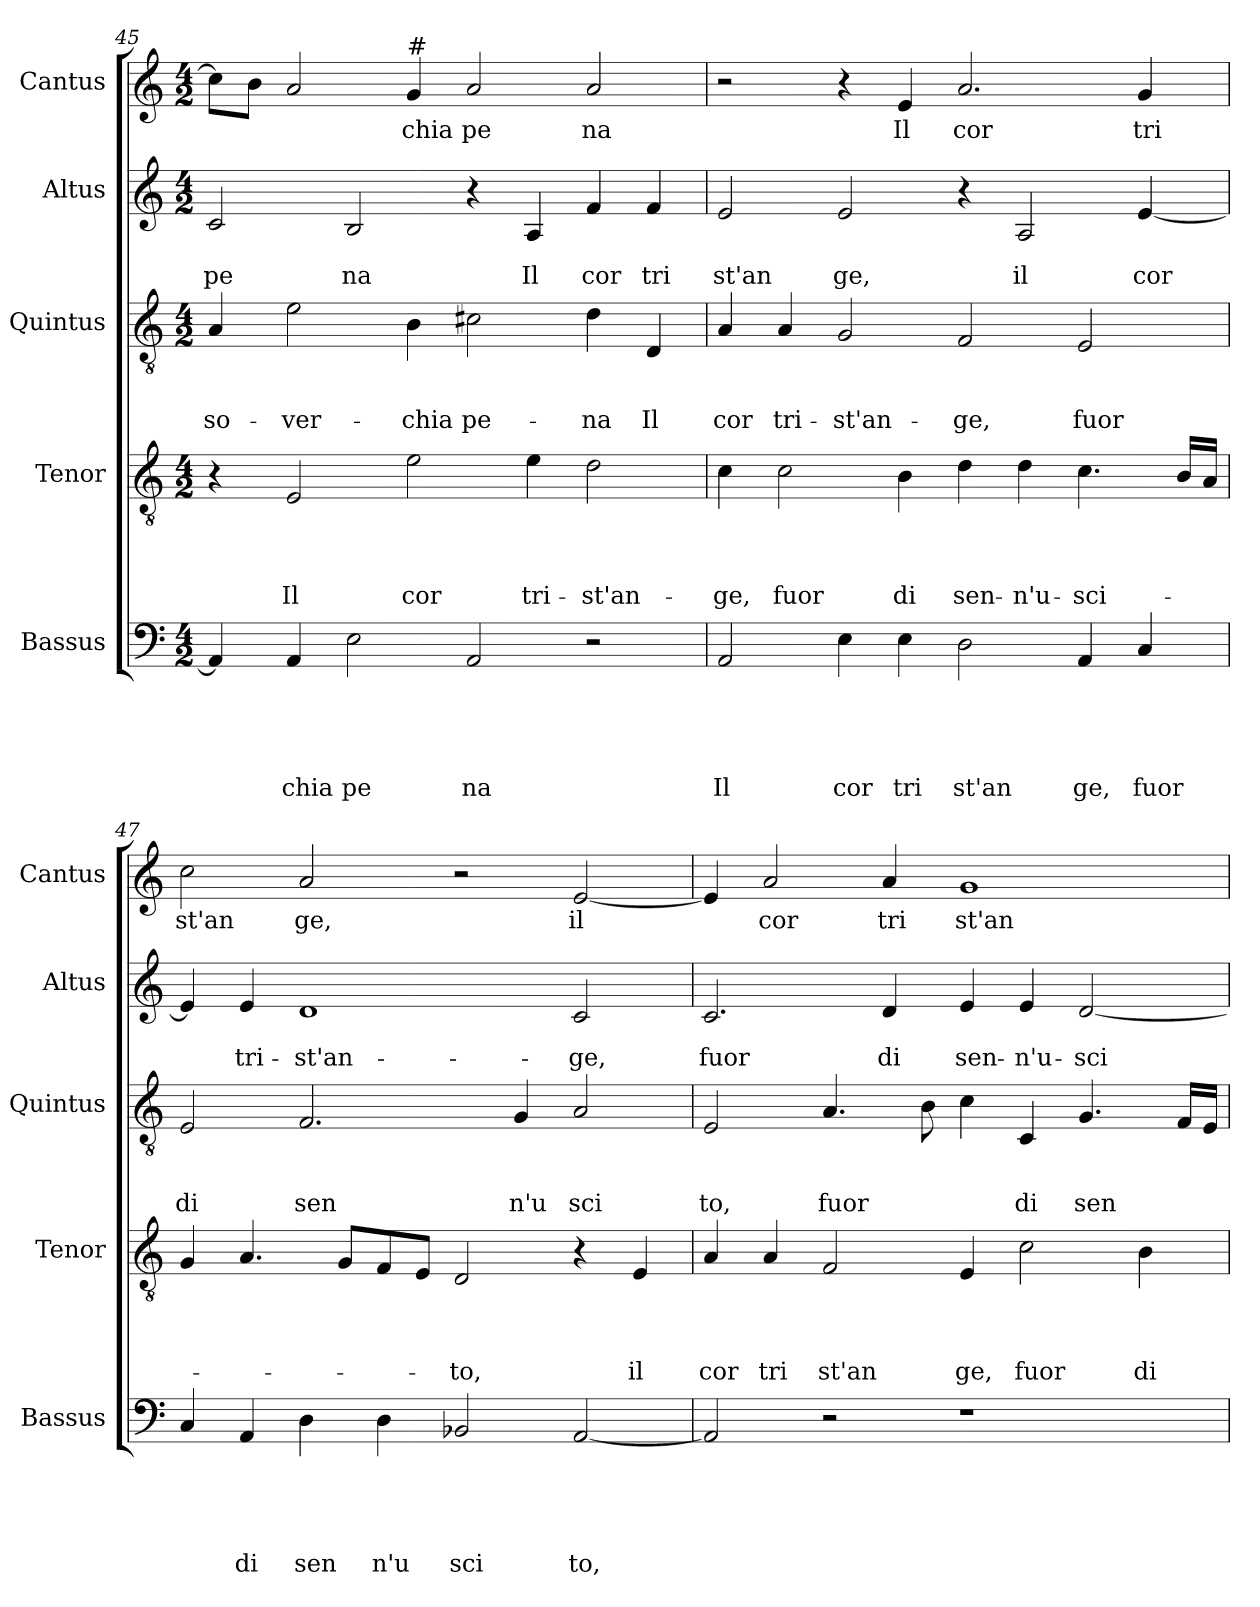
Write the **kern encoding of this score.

**kern	**text	**text	**text	**text	**text	**kern	**text	**text	**text	**text	**kern	**text	**text	**text	**kern	**text	**text	**kern	**text
*part5	*part5	*part5	*part5	*part5	*part5	*part4	*part4	*part4	*part4	*part4	*part3	*part3	*part3	*part3	*part2	*part2	*part2	*part1	*part1
*staff5	*staff5	*staff5	*staff5	*staff5	*staff5	*staff4	*staff4	*staff4	*staff4	*staff4	*staff3	*staff3	*staff3	*staff3	*staff2	*staff2	*staff2	*staff1	*staff1
*I"Bassus	*	*	*	*	*	*I"Tenor	*	*	*	*	*I"Quintus	*	*	*	*I"Altus	*	*	*I"Cantus	*
*I'Bassus	*	*	*	*	*	*I'Tenor	*	*	*	*	*I'Quintus	*	*	*	*I'Altus	*	*	*I'Cantus	*
*clefF4	*	*	*	*	*	*clefGv2	*	*	*	*	*clefGv2	*	*	*	*clefG2	*	*	*clefG2	*
*k[]	*	*	*	*	*	*k[]	*	*	*	*	*k[]	*	*	*	*k[]	*	*	*k[]	*
*C:	*	*	*	*	*	*C:	*	*	*	*	*C:	*	*	*	*C:	*	*	*C:	*
*M4/2	*	*	*	*	*	*M4/2	*	*	*	*	*M4/2	*	*	*	*M4/2	*	*	*M4/2	*
=45	=45	=45	=45	=45	=45	=45	=45	=45	=45	=45	=45	=45	=45	=45	=45	=45	=45	=45	=45
!	!	!	!	!	!	!	!	!	!	!	!	!	!	!LO:LY:b	!	!	!LO:LY:b	!	!
4AA/]	.	.	.	.	.	4r	.	.	.	.	4A/	.	.	so-	2c/	.	pe	8cc\L]	.
.	.	.	.	.	.	.	.	.	.	.	.	.	.	.	.	.	.	8b\J	.
!	!	!	!	!	!LO:LY:b	!	!	!	!	!LO:LY:b	!	!	!	!LO:LY:b	!	!	!	!	!
4AA/	.	.	.	.	chia	2E/	.	.	.	Il	2e\	.	.	-ver-	.	.	.	2a/	.
!	!	!	!	!	!LO:LY:b	!	!	!	!	!	!	!	!	!	!	!	!LO:LY:b	!	!
2E\	.	.	.	.	pe	.	.	.	.	.	.	.	.	.	2B/	.	na	.	.
!	!	!	!	!	!	!	!	!	!	!	!	!	!	!	!	!	!	!LO:TX:a:t=#	!
!	!	!	!	!	!	!	!	!	!	!LO:LY:b	!	!	!	!LO:LY:b	!	!	!	!	!LO:LY:b
.	.	.	.	.	.	2e\	.	.	.	cor	4B\	.	.	-chia	.	.	.	4g/	chia
!	!	!	!	!	!LO:LY:b	!	!	!	!	!	!	!	!	!LO:LY:b	!	!	!	!	!LO:LY:b
2AA/	.	.	.	.	na	.	.	.	.	.	2c#X\	.	.	pe-	4r	.	.	2a/	pe
!	!	!	!	!	!	!	!	!	!	!LO:LY:b	!	!	!	!	!	!	!LO:LY:b	!	!
.	.	.	.	.	.	4e\	.	.	.	tri-	.	.	.	.	4A/	.	Il	.	.
!	!	!	!	!	!	!	!	!	!	!LO:LY:b	!	!	!	!LO:LY:b	!	!	!LO:LY:b	!	!LO:LY:b
2r	.	.	.	.	.	2d\	.	.	.	-st'an-	4d\	.	.	-na	4f/	.	cor	2a/	na
!	!	!	!	!	!	!	!	!	!	!	!	!	!	!LO:LY:b	!	!	!LO:LY:b	!	!
.	.	.	.	.	.	.	.	.	.	.	4D/	.	.	Il	4f/	.	tri	.	.
=46	=46	=46	=46	=46	=46	=46	=46	=46	=46	=46	=46	=46	=46	=46	=46	=46	=46	=46	=46
!	!	!	!	!	!LO:LY:b	!	!	!	!	!LO:LY:b	!	!	!	!LO:LY:b	!	!	!LO:LY:b	!	!
2AA/	.	.	.	.	Il	4c\	.	.	.	-ge,	4A/	.	.	cor	2e/	.	st'an	2r	.
!	!	!	!	!	!	!	!	!	!	!LO:LY:b	!	!	!	!LO:LY:b	!	!	!	!	!
.	.	.	.	.	.	2c\	.	.	.	fuor	4A/	.	.	tri-	.	.	.	.	.
!	!	!	!	!	!LO:LY:b	!	!	!	!	!	!	!	!	!LO:LY:b	!	!	!LO:LY:b	!	!
4E\	.	.	.	.	cor	.	.	.	.	.	2G/	.	.	-st'an-	2e/	.	ge,	4r	.
!	!	!	!	!	!LO:LY:b	!	!	!	!	!LO:LY:b	!	!	!	!	!	!	!	!	!LO:LY:b
4E\	.	.	.	.	tri	4B\	.	.	.	di	.	.	.	.	.	.	.	4e/	Il
!	!	!	!	!	!LO:LY:b	!	!	!	!	!LO:LY:b	!	!	!	!LO:LY:b	!	!	!	!	!LO:LY:b
2D\	.	.	.	.	st'an	4d\	.	.	.	sen-	2F/	.	.	-ge,	4r	.	.	2.a/	cor
!	!	!	!	!	!	!	!	!	!	!LO:LY:b	!	!	!	!	!	!	!LO:LY:b	!	!
.	.	.	.	.	.	4d\	.	.	.	-n'u-	.	.	.	.	2A/	.	il	.	.
!	!	!	!	!	!LO:LY:b	!	!	!	!	!LO:LY:b	!	!	!	!LO:LY:b	!	!	!	!	!
4AA/	.	.	.	.	ge,	4.c\	.	.	.	-sci-	2E/	.	.	fuor	.	.	.	.	.
!	!	!	!	!	!LO:LY:b	!	!	!	!	!	!	!	!	!	!	!	!LO:LY:b	!	!LO:LY:b
4C/	.	.	.	.	fuor	.	.	.	.	.	.	.	.	.	[>4e/	.	cor	4g/	tri
.	.	.	.	.	.	16B/LL	.	.	.	.	.	.	.	.	.	.	.	.	.
.	.	.	.	.	.	16A/JJ	.	.	.	.	.	.	.	.	.	.	.	.	.
!!LO:PB:g=z
=47	=47	=47	=47	=47	=47	=47	=47	=47	=47	=47	=47	=47	=47	=47	=47	=47	=47	=47	=47
!	!	!	!	!	!	!	!	!	!	!	!	!	!	!LO:LY:b	!	!	!	!	!LO:LY:b
4C/	.	.	.	.	.	4G/	.	.	.	.	2E/	.	.	di	4e/]	.	.	2cc\	st'an
!	!	!	!	!	!LO:LY:b	!	!	!	!	!	!	!	!	!	!	!	!LO:LY:b	!	!
4AA/	.	.	.	.	di	4.A/	.	.	.	.	.	.	.	.	4e/	.	tri-	.	.
!	!	!	!	!	!LO:LY:b	!	!	!	!	!	!	!	!	!LO:LY:b	!	!	!LO:LY:b	!	!LO:LY:b
4D\	.	.	.	.	sen	.	.	.	.	.	2.F/	.	.	sen	1d	.	-st'an-	2a/	ge,
.	.	.	.	.	.	8G/L	.	.	.	.	.	.	.	.	.	.	.	.	.
!	!	!	!	!	!LO:LY:b	!	!	!	!	!	!	!	!	!	!	!	!	!	!
4D\	.	.	.	.	n'u	8F/	.	.	.	.	.	.	.	.	.	.	.	.	.
.	.	.	.	.	.	8E/J	.	.	.	.	.	.	.	.	.	.	.	.	.
!	!	!	!	!	!LO:LY:b	!	!	!	!	!LO:LY:b	!	!	!	!	!	!	!	!	!
2BB-X/	.	.	.	.	sci	2D/	.	.	.	-to,	.	.	.	.	.	.	.	2r	.
!	!	!	!	!	!	!	!	!	!	!	!	!	!	!LO:LY:b	!	!	!	!	!
.	.	.	.	.	.	.	.	.	.	.	4G/	.	.	n'u	.	.	.	.	.
!	!	!	!	!	!LO:LY:b	!	!	!	!	!	!	!	!	!LO:LY:b	!	!	!LO:LY:b	!	!LO:LY:b
[<2AA/	.	.	.	.	to,	4r	.	.	.	.	2A/	.	.	sci	2c/	.	-ge,	[<2e/	il
!	!	!	!	!	!	!	!	!	!	!LO:LY:b	!	!	!	!	!	!	!	!	!
.	.	.	.	.	.	4E/	.	.	.	il	.	.	.	.	.	.	.	.	.
=48	=48	=48	=48	=48	=48	=48	=48	=48	=48	=48	=48	=48	=48	=48	=48	=48	=48	=48	=48
!	!	!	!	!	!	!	!	!	!	!LO:LY:b	!	!	!	!LO:LY:b	!	!	!LO:LY:b	!	!
2AA/]	.	.	.	.	.	4A/	.	.	.	cor	2E/	.	.	to,	2.c/	.	fuor	4e/]	.
!	!	!	!	!	!	!	!	!	!	!LO:LY:b	!	!	!	!	!	!	!	!	!LO:LY:b
.	.	.	.	.	.	4A/	.	.	.	tri	.	.	.	.	.	.	.	2a/	cor
!	!	!	!	!	!	!	!	!	!	!LO:LY:b	!	!	!	!LO:LY:b	!	!	!	!	!
2r	.	.	.	.	.	2F/	.	.	.	st'an	4.A/	.	.	fuor	.	.	.	.	.
!	!	!	!	!	!	!	!	!	!	!	!	!	!	!	!	!	!LO:LY:b	!	!LO:LY:b
.	.	.	.	.	.	.	.	.	.	.	.	.	.	.	4d/	.	di	4a/	tri
.	.	.	.	.	.	.	.	.	.	.	8B\	.	.	.	.	.	.	.	.
!	!	!	!	!	!	!	!	!	!	!LO:LY:b	!	!	!	!	!	!	!LO:LY:b	!	!LO:LY:b
1r	.	.	.	.	.	4E/	.	.	.	ge,	4c\	.	.	.	4e/	.	sen-	1g	st'an
!	!	!	!	!	!	!	!	!	!	!LO:LY:b	!	!	!	!LO:LY:b	!	!	!LO:LY:b	!	!
.	.	.	.	.	.	2c\	.	.	.	fuor	4C/	.	.	di	4e/	.	-n'u-	.	.
!	!	!	!	!	!	!	!	!	!	!	!	!	!	!LO:LY:b	!	!	!LO:LY:b	!	!
.	.	.	.	.	.	.	.	.	.	.	4.G/	.	.	sen	[<2d/	.	-sci-	.	.
!	!	!	!	!	!	!	!	!	!	!LO:LY:b	!	!	!	!	!	!	!	!	!
.	.	.	.	.	.	4B\	.	.	.	di	.	.	.	.	.	.	.	.	.
.	.	.	.	.	.	.	.	.	.	.	16F/LL	.	.	.	.	.	.	.	.
.	.	.	.	.	.	.	.	.	.	.	16E/JJ	.	.	.	.	.	.	.	.
=	=	=	=	=	=	=	=	=	=	=	=	=	=	=	=	=	=	=	=
*-	*-	*-	*-	*-	*-	*-	*-	*-	*-	*-	*-	*-	*-	*-	*-	*-	*-	*-	*-
